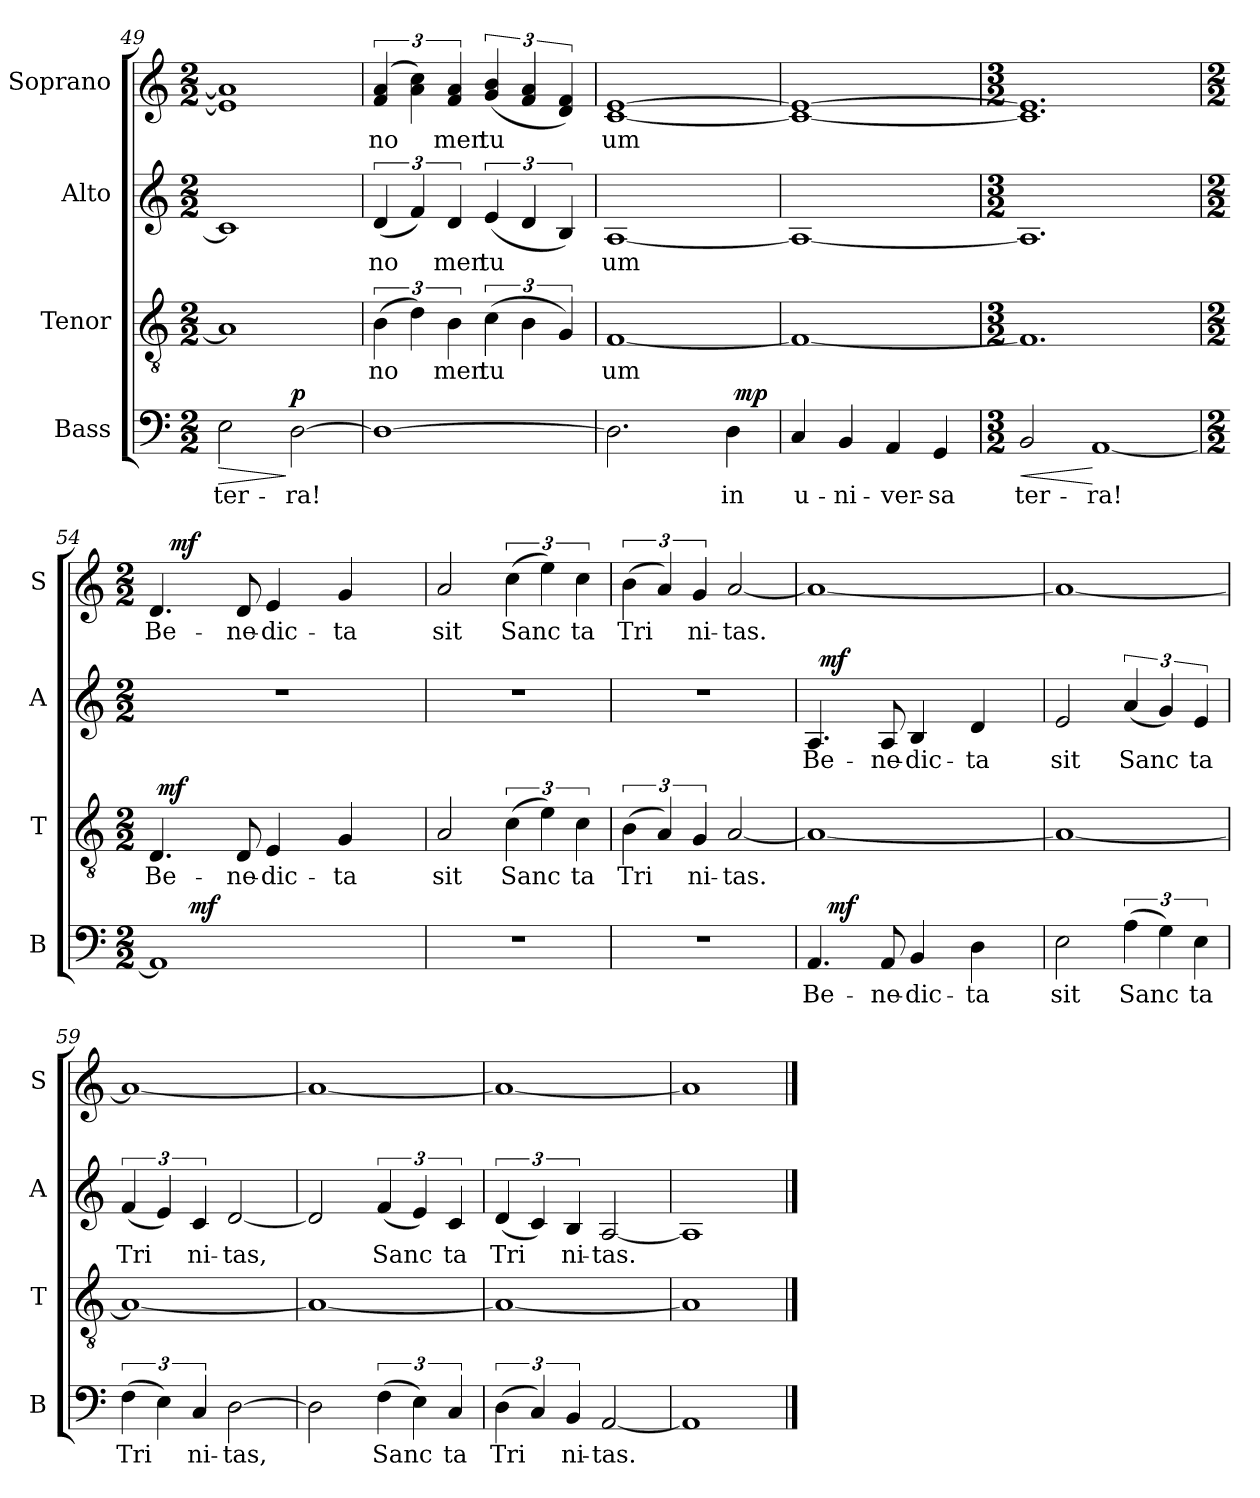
**kern	**text	**dynam	**kern	**text	**dynam	**kern	**text	**dynam	**kern	**text	**dynam
*part4	*part4	*part4	*part3	*part3	*part3	*part2	*part2	*part2	*part1	*part1	*part1
*staff4	*staff4	*staff4	*staff3	*staff3	*staff3	*staff2	*staff2	*staff2	*staff1	*staff1	*staff1
*I"Bass	*	*	*I"Tenor	*	*	*I"Alto	*	*	*I"Soprano	*	*
*I'B	*	*	*I'T	*	*	*I'A	*	*	*I'S	*	*
*clefF4	*	*	*clefGv2	*	*	*clefG2	*	*	*clefG2	*	*
*k[]	*	*	*k[]	*	*	*k[]	*	*	*k[]	*	*
*C:	*	*	*C:	*	*	*C:	*	*	*C:	*	*
*M2/2	*	*	*M2/2	*	*	*M2/2	*	*	*M2/2	*	*
=49	=49	=49	=49	=49	=49	=49	=49	=49	=49	=49	=49
!	!LO:LY:b:cj	!LO:HP:b	!	!LO:LY:b:cj	!	!	!LO:LY:b:cj	!	!	!LO:LY:b:cj	!
2E\	ter-	>	1A]	.	.	1c]	.	.	1a] 1e]	.	.
!	!LO:LY:b:cj	!LO:DY:n=1:a	!	!	!	!	!	!	!	!	!
[>2D\	-ra!	] p	.	.	.	.	.	.	.	.	.
!!LO:PB:g=z
=50	=50	=50	=50	=50	=50	=50	=50	=50	=50	=50	=50
!	!LO:LY:b:cj	!	!	!LO:LY:b:cj	!	!	!LO:LY:b:cj	!	!	!LO:LY:b:cj	!
1D_>	.	.	(>6B\	no-	.	(<6d/	no-	.	(>6a/ 6f/	no-	.
!	!	!	!	!LO:LY:b:cj	!	!	!LO:LY:b:cj	!	!	!LO:LY:b:cj	!
.	.	.	6d\)	--	.	6f/)	--	.	6cc\ 6a\)	--	.
!	!	!	!	!LO:LY:b:cj	!	!	!LO:LY:b:cj	!	!	!LO:LY:b:cj	!
.	.	.	6B\	-men	.	6d/	-men	.	6a/ 6f/	-men	.
!	!	!	!	!LO:LY:b:cj	!	!	!LO:LY:b:cj	!	!	!LO:LY:b:cj	!
.	.	.	(>6c\	tu-	.	(<6e/	tu-	.	(<6b/ 6g/	tu-	.
!	!	!	!	!LO:LY:b:cj	!	!	!LO:LY:b:cj	!	!	!LO:LY:b:cj	!
.	.	.	6B\	--	.	6d/	--	.	6a/ 6f/	--	.
!	!	!	!	!LO:LY:b:cj	!	!	!LO:LY:b:cj	!	!	!LO:LY:b:cj	!
.	.	.	6G/)	--	.	6B/)	--	.	6f/ 6d/)	--	.
=51	=51	=51	=51	=51	=51	=51	=51	=51	=51	=51	=51
!	!LO:LY:b:cj	!	!	!LO:LY:b:cj	!	!	!LO:LY:b:cj	!	!	!LO:LY:b:cj	!
*^	*	*	*	*	*	*	*	*	*	*	*
2.D\]	2ryy	.	.	[<1F	-um	.	[<1A	-um	.	[>1e [<1c	-um	.
.	4ryy	.	.	.	.	.	.	.	.	.	.	.
!	!	!LO:LY:b:cj	!	!	!	!	!	!	!	!	!	!
4D\	64ryy	in	.	.	.	.	.	.	.	.	.	.
!	!	!	!LO:DY:a	!	!	!	!	!	!	!	!	!
.	8...ryy	.	mp	.	.	.	.	.	.	.	.	.
=52	=52	=52	=52	=52	=52	=52	=52	=52	=52	=52	=52	=52
!	!	!LO:LY:b:cj	!	!	!LO:LY:b:cj	!	!	!LO:LY:b:cj	!	!	!LO:LY:b:cj	!
*v	*v	*	*	*	*	*	*	*	*	*	*	*
4C/	u-	.	1F_<	.	.	1A_<	.	.	1e_> 1c_<	.	.
!	!LO:LY:b:cj	!	!	!	!	!	!	!	!	!	!
4BB/	-ni-	.	.	.	.	.	.	.	.	.	.
!	!LO:LY:b:cj	!	!	!	!	!	!	!	!	!	!
4AA/	-ver-	.	.	.	.	.	.	.	.	.	.
!	!LO:LY:b:cj	!	!	!	!	!	!	!	!	!	!
4GG/	-sa	.	.	.	.	.	.	.	.	.	.
=53	=53	=53	=53	=53	=53	=53	=53	=53	=53	=53	=53
*M3/2	*	*	*M3/2	*	*	*M3/2	*	*	*M3/2	*	*
!	!LO:LY:b:cj	!LO:HP:b	!	!LO:LY:b:cj	!	!	!LO:LY:b:cj	!	!	!LO:LY:b:cj	!
2BB/	ter-	<	1.F]	.	.	1.A]	.	.	1.e] 1.c]	.	.
!	!LO:LY:b:cj	!	!	!	!	!	!	!	!	!	!
[<1AA	-ra!	[	.	.	.	.	.	.	.	.	.
=54	=54	=54	=54	=54	=54	=54	=54	=54	=54	=54	=54
*M2/2	*	*	*M2/2	*	*	*M2/2	*	*	*M2/2	*	*
!	!LO:LY:b:cj	!	!	!LO:LY:b:cj	!	!	!	!	!	!LO:LY:b:cj	!
*^	*	*	*^	*	*	*	*	*	*^	*	*
1AA]	16..ryy	.	.	4.D/	64ryy	Be-	.	1r	.	.	4.d/	32.ryy	Be-	.
!	!	!	!	!	!	!	!LO:DY:a	!	!	!	!	!	!	!
.	.	.	.	.	2ryy	.	mf	.	.	.	.	.	.	.
!	!	!	!	!	!	!	!	!	!	!	!	!	!	!LO:DY:a
.	.	.	.	.	.	.	.	.	.	.	.	2ryy	.	mf
!	!	!	!LO:DY:a	!	!	!	!	!	!	!	!	!	!	!
.	2ryy	.	mf	.	.	.	.	.	.	.	.	.	.	.
!	!	!	!	!	!	!LO:LY:b:cj	!	!	!	!	!	!	!LO:LY:b:cj	!
.	.	.	.	8D/	.	-ne-	.	.	.	.	8d/	.	-ne-	.
!	!	!	!	!	!	!LO:LY:b:cj	!	!	!	!	!	!	!LO:LY:b:cj	!
.	.	.	.	4E/	.	-dic-	.	.	.	.	4e/	.	-dic-	.
.	.	.	.	.	4ryy	.	.	.	.	.	.	.	.	.
.	.	.	.	.	.	.	.	.	.	.	.	4ryy	.	.
.	4ryy	.	.	.	.	.	.	.	.	.	.	.	.	.
!	!	!	!	!	!	!LO:LY:b:cj	!	!	!	!	!	!	!LO:LY:b:cj	!
.	.	.	.	4G/	.	-ta	.	.	.	.	4g/	.	-ta	.
.	.	.	.	.	8...ryy	.	.	.	.	.	.	.	.	.
.	.	.	.	.	.	.	.	.	.	.	.	8ryy	.	.
.	8ryy	.	.	.	.	.	.	.	.	.	.	.	.	.
.	.	.	.	.	.	.	.	.	.	.	.	16ryy	.	.
.	64ryy	.	.	.	.	.	.	.	.	.	.	64ryy	.	.
=55	=55	=55	=55	=55	=55	=55	=55	=55	=55	=55	=55	=55	=55	=55
!	!	!	!	!	!	!LO:LY:b:cj	!	!	!	!	!	!	!LO:LY:b:cj	!
*v	*v	*	*	*	*	*	*	*	*	*	*v	*v	*	*
*	*	*	*v	*v	*	*	*	*	*	*	*	*
1r	.	.	2A/	sit	.	1r	.	.	2a/	sit	.
!	!	!	!	!LO:LY:b:cj	!	!	!	!	!	!LO:LY:b:cj	!
.	.	.	(<6c\	Sanc-	.	.	.	.	(<6cc\	Sanc-	.
!	!	!	!	!LO:LY:b:cj	!	!	!	!	!	!LO:LY:b:cj	!
.	.	.	6e\)	--	.	.	.	.	6ee\)	--	.
!	!	!	!	!LO:LY:b:cj	!	!	!	!	!	!LO:LY:b:cj	!
.	.	.	6c\	-ta	.	.	.	.	6cc\	-ta	.
!!LO:LB:g=z
=56	=56	=56	=56	=56	=56	=56	=56	=56	=56	=56	=56
!	!	!	!	!LO:LY:b:cj	!	!	!	!	!	!LO:LY:b:cj	!
1r	.	.	(>6B\	Tri-	.	1r	.	.	(>6b\	Tri-	.
*	*	*	*Xbrackettup	*	*	*	*	*	*	*	*
!	!	!	!	!LO:LY:b:cj	!	!	!	!	!	!	!
*	*	*	*	*	*	*	*	*	*Xbrackettup	*	*
!	!	!	!	!	!	!	!	!	!	!LO:LY:b:cj	!
.	.	.	6A/)	--	.	.	.	.	6a/)	--	.
!	!	!	!	!LO:LY:b:cj	!	!	!	!	!	!LO:LY:b:cj	!
.	.	.	6G/	-ni-	.	.	.	.	6g/	-ni-	.
!	!	!	!	!LO:LY:b:cj	!	!	!	!	!	!LO:LY:b:cj	!
.	.	.	[<2A/	-tas.	.	.	.	.	[<2a/	-tas.	.
=57	=57	=57	=57	=57	=57	=57	=57	=57	=57	=57	=57
!	!LO:LY:b:cj	!	!	!LO:LY:b:cj	!	!	!LO:LY:b:cj	!	!	!LO:LY:b:cj	!
*^	*	*	*	*	*	*^	*	*	*	*	*
4.AA/	32.ryy	Be-	.	1A_<	.	.	4.A/	32ryy	Be-	.	1a_<	.	.
!	!	!	!	!	!	!	!	!	!	!LO:DY:a	!	!	!
.	.	.	.	.	.	.	.	2ryy	.	mf	.	.	.
!	!	!	!LO:DY:a	!	!	!	!	!	!	!	!	!	!
.	2ryy	.	mf	.	.	.	.	.	.	.	.	.	.
!	!	!LO:LY:b:cj	!	!	!	!	!	!	!LO:LY:b:cj	!	!	!	!
8AA/	.	-ne-	.	.	.	.	8A/	.	-ne-	.	.	.	.
!	!	!LO:LY:b:cj	!	!	!	!	!	!	!LO:LY:b:cj	!	!	!	!
4BB/	.	-dic-	.	.	.	.	4B/	.	-dic-	.	.	.	.
.	.	.	.	.	.	.	.	4...ryy	.	.	.	.	.
.	4ryy	.	.	.	.	.	.	.	.	.	.	.	.
!	!	!LO:LY:b:cj	!	!	!	!	!	!	!LO:LY:b:cj	!	!	!	!
4D\	.	-ta	.	.	.	.	4d/	.	-ta	.	.	.	.
.	8ryy	.	.	.	.	.	.	.	.	.	.	.	.
.	16ryy	.	.	.	.	.	.	.	.	.	.	.	.
.	64ryy	.	.	.	.	.	.	.	.	.	.	.	.
=58	=58	=58	=58	=58	=58	=58	=58	=58	=58	=58	=58	=58	=58
!	!	!LO:LY:b:cj	!	!	!LO:LY:b:cj	!	!	!	!LO:LY:b:cj	!	!	!LO:LY:b:cj	!
*v	*v	*	*	*	*	*	*v	*v	*	*	*	*	*
2E\	sit	.	1A_<	.	.	2e/	sit	.	1a_<	.	.
!	!LO:LY:b:cj	!	!	!	!	!	!LO:LY:b:cj	!	!	!	!
(>6A\	Sanc-	.	.	.	.	(<6a/	Sanc-	.	.	.	.
!	!LO:LY:b:cj	!	!	!	!	!	!LO:LY:b:cj	!	!	!	!
6G\)	--	.	.	.	.	6g/)	--	.	.	.	.
!	!LO:LY:b:cj	!	!	!	!	!	!LO:LY:b:cj	!	!	!	!
6E\	-ta	.	.	.	.	6e/	-ta	.	.	.	.
=59	=59	=59	=59	=59	=59	=59	=59	=59	=59	=59	=59
!	!LO:LY:b:cj	!	!	!LO:LY:b:cj	!	!	!LO:LY:b:cj	!	!	!LO:LY:b:cj	!
(>6F\	Tri-	.	1A_<	.	.	(<6f/	Tri-	.	1a_<	.	.
!	!LO:LY:b:cj	!	!	!	!	!	!LO:LY:b:cj	!	!	!	!
6E\)	--	.	.	.	.	6e/)	--	.	.	.	.
!	!LO:LY:b:cj	!	!	!	!	!	!LO:LY:b:cj	!	!	!	!
6C/	ni-	.	.	.	.	6c/	-ni-	.	.	.	.
!	!LO:LY:b:cj	!	!	!	!	!	!LO:LY:b:cj	!	!	!	!
[>2D\	-tas,	.	.	.	.	[<2d/	-tas,	.	.	.	.
=60	=60	=60	=60	=60	=60	=60	=60	=60	=60	=60	=60
!	!LO:LY:b:cj	!	!	!LO:LY:b:cj	!	!	!LO:LY:b:cj	!	!	!LO:LY:b:cj	!
2D\]	-	.	1A_<	.	.	2d/]	.	.	1a_<	.	.
!	!LO:LY:b:cj	!	!	!	!	!	!LO:LY:b:cj	!	!	!	!
(>6F\	Sanc-	.	.	.	.	(<6f/	Sanc-	.	.	.	.
!	!LO:LY:b:cj	!	!	!	!	!	!LO:LY:b:cj	!	!	!	!
6E\)	--	.	.	.	.	6e/)	--	.	.	.	.
!	!LO:LY:b:cj	!	!	!	!	!	!LO:LY:b:cj	!	!	!	!
6C/	-ta	.	.	.	.	6c/	-ta	.	.	.	.
=61	=61	=61	=61	=61	=61	=61	=61	=61	=61	=61	=61
!	!LO:LY:b:cj	!	!	!LO:LY:b:cj	!	!	!LO:LY:b:cj	!	!	!LO:LY:b:cj	!
(>6D\	Tri-	.	1A_<	.	.	(<6d/	Tri-	.	1a_<	.	.
*Xbrackettup	*	*	*	*	*	*	*	*	*	*	*
!	!LO:LY:b:cj	!	!	!	!	!	!LO:LY:b:cj	!	!	!	!
6C/)	--	.	.	.	.	6c/)	--	.	.	.	.
!	!LO:LY:b:cj	!	!	!	!	!	!LO:LY:b:cj	!	!	!	!
6BB/	-ni-	.	.	.	.	6B/	-ni-	.	.	.	.
!	!LO:LY:b:cj	!	!	!	!	!	!LO:LY:b:cj	!	!	!	!
[<2AA/	-tas.	.	.	.	.	[<2A/	-tas.	.	.	.	.
=62	=62	=62	=62	=62	=62	=62	=62	=62	=62	=62	=62
!	!LO:LY:b:cj	!	!	!LO:LY:b:cj	!	!	!LO:LY:b:cj	!	!	!LO:LY:b:cj	!
1AA]	.	.	1A]	.	.	1A]	.	.	1a]	.	.
==	==	==	==	==	==	==	==	==	==	==	==
*-	*-	*-	*-	*-	*-	*-	*-	*-	*-	*-	*-
